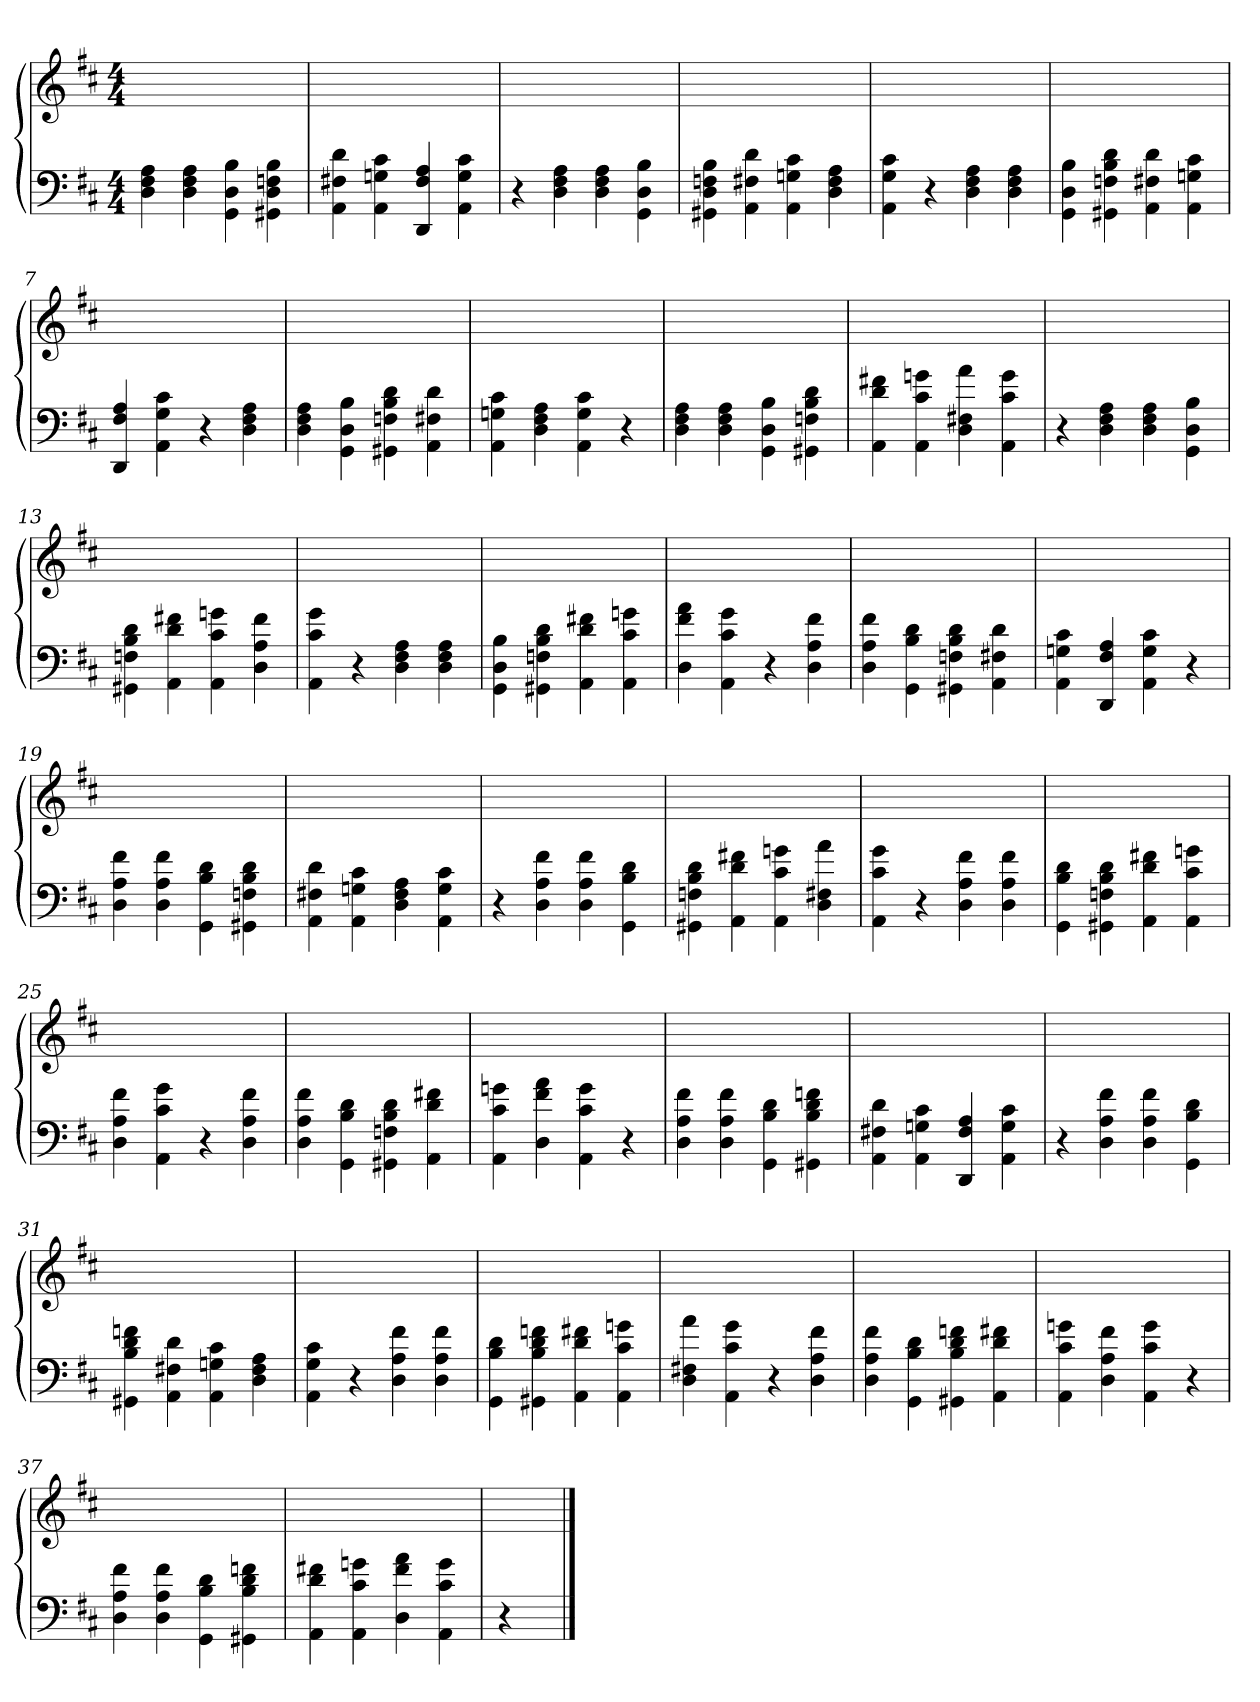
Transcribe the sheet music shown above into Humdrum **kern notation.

**kern	**kern
*part2	*part1
*staff2	*staff1
*clefF4	*clefG2
*k[f#c#]	*k[f#c#]
*D:	*D:
*M4/4	*M4/4
*MM60	*MM60
=1	=1
4D 4F# 4A	1ryy
4D 4F# 4A	.
4GG 4D 4B	.
4GG#X 4D 4Fn 4B	.
=2	=2
4AA 4F#X 4d	1ryy
4AA 4Gn 4c#	.
4DD 4F# 4A	.
4AA 4G 4c#	.
=3	=3
4r	1ryy
4D 4F# 4A	.
4D 4F# 4A	.
4GG 4D 4B	.
=4	=4
4GG#X 4D 4Fn 4B	1ryy
4AA 4F#X 4d	.
4AA 4Gn 4c#	.
4D 4F# 4A	.
=5	=5
4AA 4G 4c#	1ryy
4r	.
4D 4F# 4A	.
4D 4F# 4A	.
=6	=6
4GG 4D 4B	1ryy
4GG#X 4Fn 4B 4d	.
4AA 4F#X 4d	.
4AA 4Gn 4c#	.
=7	=7
4DD 4F# 4A	1ryy
4AA 4G 4c#	.
4r	.
4D 4F# 4A	.
=8	=8
4D 4F# 4A	1ryy
4GG 4D 4B	.
4GG#X 4Fn 4B 4d	.
4AA 4F#X 4d	.
=9	=9
4AA 4Gn 4c#	1ryy
4D 4F# 4A	.
4AA 4G 4c#	.
4r	.
=10	=10
4D 4F# 4A	1ryy
4D 4F# 4A	.
4GG 4D 4B	.
4GG#X 4Fn 4B 4d	.
=11	=11
4AA 4d 4f#X	1ryy
4AA 4c# 4gn	.
4D 4F#X 4a	.
4AA 4c# 4g	.
=12	=12
4r	1ryy
4D 4F# 4A	.
4D 4F# 4A	.
4GG 4D 4B	.
=13	=13
4GG#X 4Fn 4B 4d	1ryy
4AA 4d 4f#X	.
4AA 4c# 4gn	.
4D 4A 4f#	.
=14	=14
4AA 4c# 4g	1ryy
4r	.
4D 4F# 4A	.
4D 4F# 4A	.
=15	=15
4GG 4D 4B	1ryy
4GG#X 4Fn 4B 4d	.
4AA 4d 4f#X	.
4AA 4c# 4gn	.
=16	=16
4D 4f# 4a	1ryy
4AA 4c# 4g	.
4r	.
4D 4A 4f#	.
=17	=17
4D 4A 4f#	1ryy
4GG 4B 4d	.
4GG#X 4Fn 4B 4d	.
4AA 4F#X 4d	.
=18	=18
4AA 4Gn 4c#	1ryy
4DD 4F# 4A	.
4AA 4G 4c#	.
4r	.
=19	=19
4D 4A 4f#	1ryy
4D 4A 4f#	.
4GG 4B 4d	.
4GG#X 4Fn 4B 4d	.
=20	=20
4AA 4F#X 4d	1ryy
4AA 4Gn 4c#	.
4D 4F# 4A	.
4AA 4G 4c#	.
=21	=21
4r	1ryy
4D 4A 4f#	.
4D 4A 4f#	.
4GG 4B 4d	.
=22	=22
4GG#X 4Fn 4B 4d	1ryy
4AA 4d 4f#X	.
4AA 4c# 4gn	.
4D 4F#X 4a	.
=23	=23
4AA 4c# 4g	1ryy
4r	.
4D 4A 4f#	.
4D 4A 4f#	.
=24	=24
4GG 4B 4d	1ryy
4GG#X 4Fn 4B 4d	.
4AA 4d 4f#X	.
4AA 4c# 4gn	.
=25	=25
4D 4A 4f#	1ryy
4AA 4c# 4g	.
4r	.
4D 4A 4f#	.
=26	=26
4D 4A 4f#	1ryy
4GG 4B 4d	.
4GG#X 4Fn 4B 4d	.
4AA 4d 4f#X	.
=27	=27
4AA 4c# 4gn	1ryy
4D 4f# 4a	.
4AA 4c# 4g	.
4r	.
=28	=28
4D 4A 4f#	1ryy
4D 4A 4f#	.
4GG 4B 4d	.
4GG#X 4B 4d 4fn	.
=29	=29
4AA 4F#X 4d	1ryy
4AA 4Gn 4c#	.
4DD 4F# 4A	.
4AA 4G 4c#	.
=30	=30
4r	1ryy
4D 4A 4f#	.
4D 4A 4f#	.
4GG 4B 4d	.
=31	=31
4GG#X 4B 4d 4fn	1ryy
4AA 4F#X 4d	.
4AA 4Gn 4c#	.
4D 4F# 4A	.
=32	=32
4AA 4G 4c#	1ryy
4r	.
4D 4A 4f#	.
4D 4A 4f#	.
=33	=33
4GG 4B 4d	1ryy
4GG#X 4B 4d 4fn	.
4AA 4d 4f#X	.
4AA 4c# 4gn	.
=34	=34
4D 4F#X 4a	1ryy
4AA 4c# 4g	.
4r	.
4D 4A 4f#	.
=35	=35
4D 4A 4f#	1ryy
4GG 4B 4d	.
4GG#X 4B 4d 4fn	.
4AA 4d 4f#X	.
=36	=36
4AA 4c# 4gn	1ryy
4D 4A 4f#	.
4AA 4c# 4g	.
4r	.
=37	=37
4D 4A 4f#	1ryy
4D 4A 4f#	.
4GG 4B 4d	.
4GG#X 4B 4d 4fn	.
=38	=38
4AA 4d 4f#X	1ryy
4AA 4c# 4gn	.
4D 4f# 4a	.
4AA 4c# 4g	.
=39	=39
4r	4ryy
==	==
*-	*-
